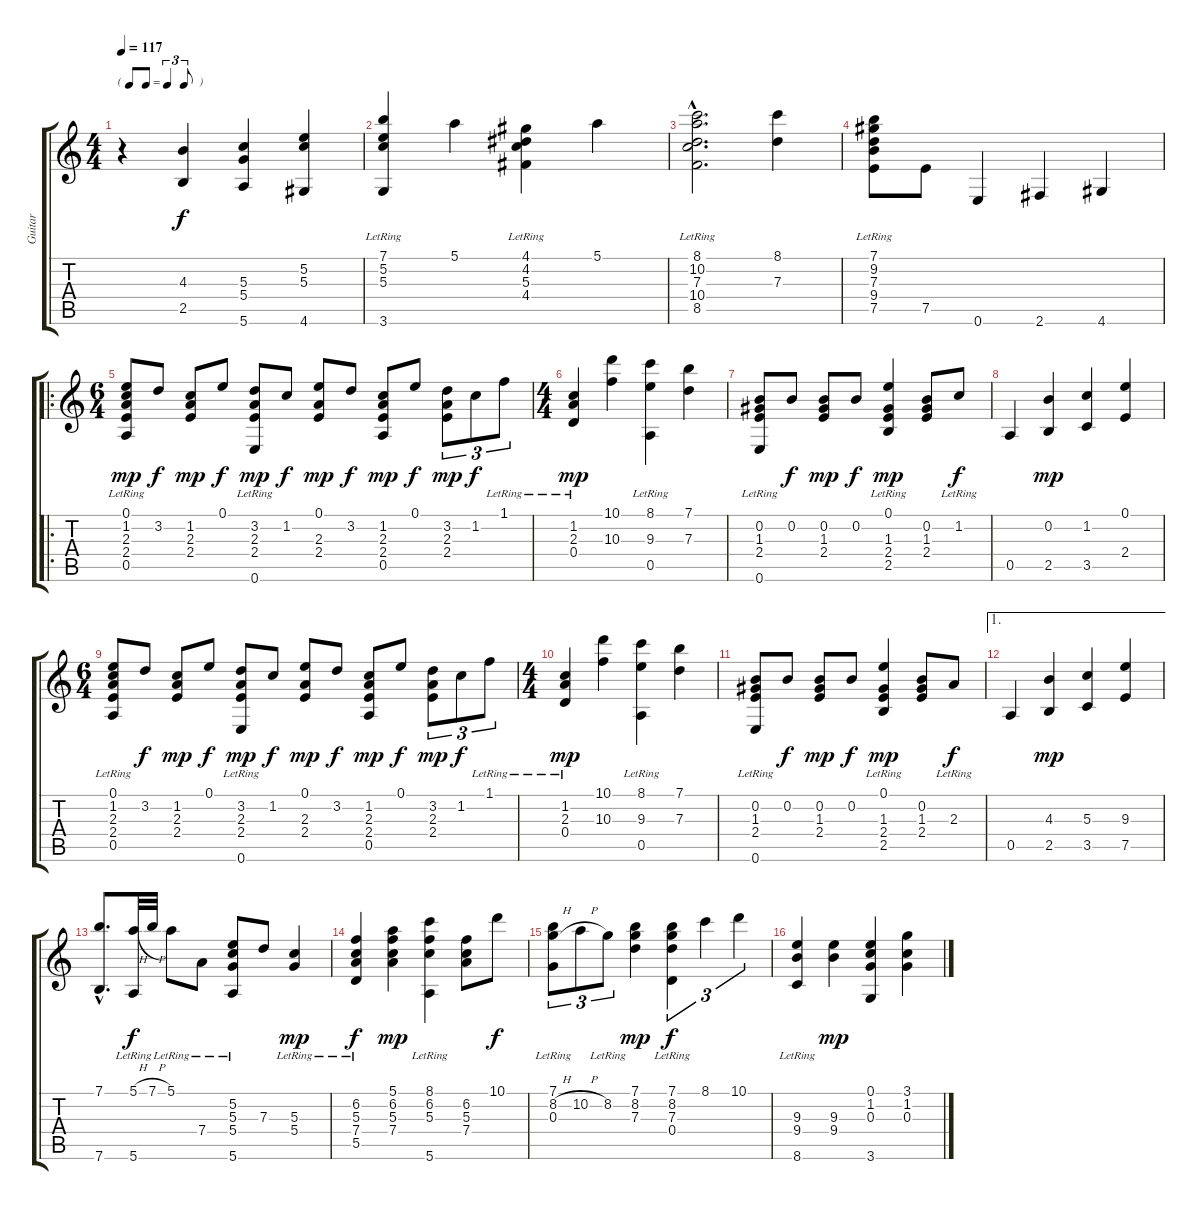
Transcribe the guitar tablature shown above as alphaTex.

\track ("Guitar" "Guitar") {instrument acousticguitarnylon}
\staff {score tabs}
\tuning (E4 B3 G3 D3 A2 E2) {hide}
\ts (4 4)
\tf triplet8th
\tempo 117
\clef g2
\ks c
r.4{dy f instrument acousticguitarnylon} (4.3 2.5).4 (5.3 5.4 5.6).4 (5.2 5.3 4.6).4 |
(7.1 5.2{lr} 5.3{lr} 3.6{lr}).4 5.1.4 (4.1 4.2{lr} 5.3{lr} 4.4{lr}).4 5.1.4 |
(8.1{hac} 10.2{hac lr} 7.3{hac} 10.4{hac lr} 8.5{hac lr}).2{d} (8.1 7.3).4 |
(7.1{lr} 9.2{lr} 7.3{lr} 9.4 7.5).8 7.5.8 0.6.4 2.6.4 4.6.4 |
\ro
\ts (6 4)
(0.1 1.2 2.3 2.4 0.5{lr}).8{dy mp} 3.2.8{dy f} (1.2 2.3 2.4).8{dy mp} 0.1.8{dy f} (3.2 2.3 2.4 0.6{lr}).8{dy mp} 1.2.8{dy f} (0.1 2.3 2.4).8{dy mp} 3.2.8{dy f} (1.2 2.3 2.4 0.5).8{dy mp} 0.1.8{dy f} (3.2 2.3 2.4).8{tu (3 2) dy mp} 1.2.8{tu (3 2) dy f} 1.1{lr}.8{tu (3 2)} |
\ts (4 4)
(1.2 2.3 0.4{lr}).4{dy mp} (10.1 10.3).4 (8.1 9.3 0.5{lr}).4 (7.1 7.3).4 |
(0.2 1.3 2.4 0.6{lr}).8 0.2.8{dy f} (0.2 1.3 2.4).8{dy mp} 0.2.8{dy f} (0.1 1.3 2.4 2.5{lr}).4{dy mp} (0.2 1.3 2.4).8 1.2{lr}.8{dy f} |
0.5.4 (0.2 2.5).4{dy mp} (1.2 3.5).4 (0.1 2.4).4 |
\ts (6 4)
(0.1 1.2 2.3 2.4 0.5{lr}).8 3.2.8{dy f} (1.2 2.3 2.4).8{dy mp} 0.1.8{dy f} (3.2 2.3 2.4 0.6{lr}).8{dy mp} 1.2.8{dy f} (0.1 2.3 2.4).8{dy mp} 3.2.8{dy f} (1.2 2.3 2.4 0.5).8{dy mp} 0.1.8{dy f} (3.2 2.3 2.4).8{tu (3 2) dy mp} 1.2.8{tu (3 2) dy f} 1.1{lr}.8{tu (3 2)} |
\ts (4 4)
(1.2 2.3 0.4{lr}).4{dy mp} (10.1 10.3).4 (8.1 9.3 0.5{lr}).4 (7.1 7.3).4 |
(0.2 1.3 2.4 0.6{lr}).8 0.2.8{dy f} (0.2 1.3 2.4).8{dy mp} 0.2.8{dy f} (0.1 1.3 2.4 2.5{lr}).4{dy mp} (0.2 1.3 2.4).8 2.3{lr}.8{dy f} |
\ae 1
0.5.4 (4.3 2.5).4{dy mp} (5.3 3.5).4 (9.3 7.5).4 |
(7.1{hac} 7.6{hac}).8{d} (5.1{h} 5.6{lr}).32{dy f} 7.1{h}.32 5.1{lr}.8 7.4{lr}.8 (5.2{lr} 5.3 5.4{lr} 5.6).8 7.3.8 (5.3{lr} 5.4).4{dy mp} |
(6.2 5.3 7.4 5.5{lr}).4{dy f} (5.1 6.2 5.3 7.4).4{dy mp} (8.1 6.2 5.3 5.6{lr}).4 (6.2 5.3 7.4).8 10.1.8{dy f} |
(7.1 8.2{h} 0.3{lr}).8{tu (3 2)} 10.2{h}.8{tu (3 2)} 8.2{lr}.8{tu (3 2)} (7.1 8.2 7.3).4{dy mp} (7.1 8.2{lr} 7.3{lr} 0.4{lr}).4{tu (3 2) dy f} 8.1.4{tu (3 2)} 10.1.4{tu (3 2)} |
(9.3 9.4 8.6{lr}).4 (9.3 9.4).4{dy mp} (0.1 1.2 0.3 3.6).4 (3.1 1.2 0.3).4
